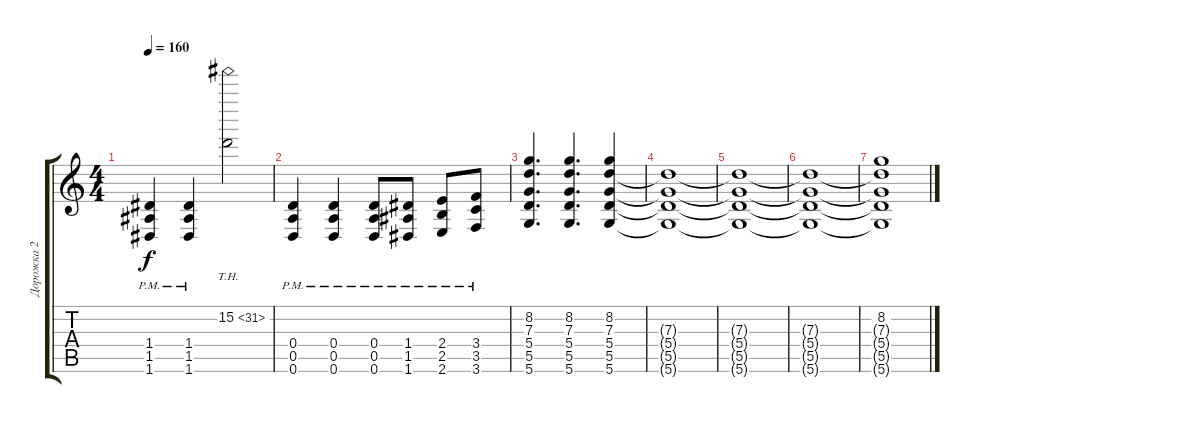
\track ("Дорожка 2" "Дорожка 2") {instrument distortionguitar}
\staff {score tabs}
\tuning (E4 B3 G3 D3 A2 D2) {hide}
\ts (4 4)
\tempo 160
\clef g2
\ks c
(1.4{pm} 1.5{pm} 1.6{pm}).4{dy f} (1.4{pm} 1.5{pm} 1.6{pm}).4 15.2{th 16}.2 |
(0.4{pm} 0.5{pm} 0.6{pm}).4 (0.4{pm} 0.5{pm} 0.6{pm}).4 (0.4{pm} 0.5{pm} 0.6{pm}).8 (1.4{pm} 1.5{pm} 1.6{pm}).8 (2.4{pm} 2.5{pm} 2.6{pm}).8 (3.4{pm} 3.5{pm} 3.6{pm}).8 |
(8.2 7.3 5.4 5.5 5.6).4{d volume 0} (8.2 7.3 5.4 5.5 5.6).4{d} (8.2 7.3 5.4 5.5 5.6).4 |
(7.3{t} 5.4{t} 5.5{t} 5.6{t}).1 |
(7.3{t} 5.4{t} 5.5{t} 5.6{t}).1 |
(7.3{t} 5.4{t} 5.5{t} 5.6{t}).1 |
(8.2 7.3{t} 5.4{t} 5.5{t} 5.6{t}).1
